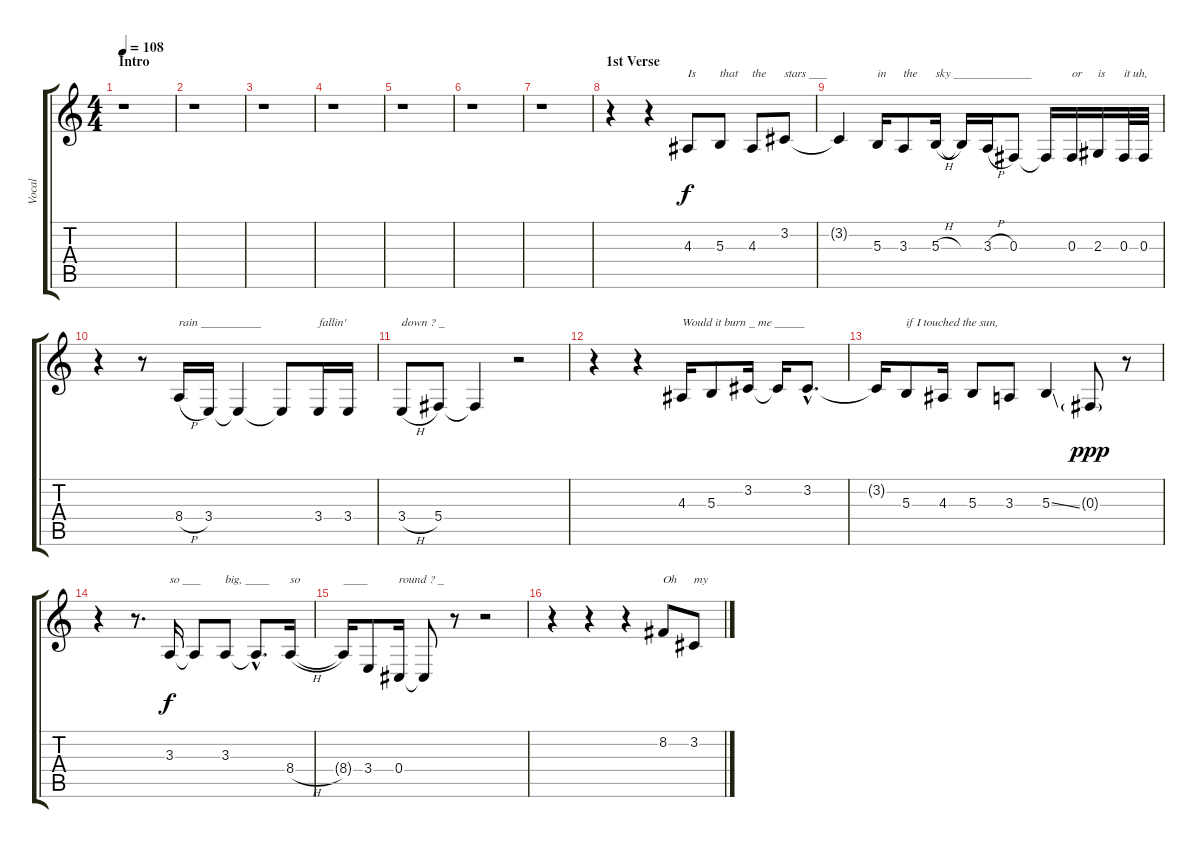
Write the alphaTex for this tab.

\track ("Vocal" "Vocal") {instrument flute}
\staff {score tabs}
\tuning (Eb4 Bb3 Gb3 Db3 Ab2 Eb2) {hide}
\ts (4 4)
\section ("" "Intro")
\tempo 108
\clef g2
\ks c
r.1{dy f instrument flute} |
r.1 |
r.1 |
r.1 |
r.1 |
r.1 |
r.1 |
\section ("" "1st Verse")
r.4 r.4 4.3.8{txt "Is"} 5.3.8{txt "that"} 4.3.8{txt "the"} 3.2.8{txt "stars ___"} |
3.2{t}.4 5.3.16{txt "in"} 3.3.8{txt "the"} 5.3{h}.16{txt "sky _____________"} 5.3{t}.16 3.3{h}.16 0.3.8 0.3{t}.16 0.3.16{txt "or"} 2.3.16{txt "is"} 0.3.32{txt "it uh,"} 0.3.32 |
r.4 r.8 8.4{h}.16{txt "rain __________"} 3.4.16 3.4{t}.4 3.4{t}.8 3.4.16{txt "fallin'"} 3.4.16 |
3.4{h}.8{txt "down ? _"} 5.4.8 5.4{t}.4 r.2 |
r.4 r.4 4.3.16{txt "Would it burn _ me _____"} 5.3.8 3.2.16 3.2{t}.16 3.2{hac}.8{d} |
3.2{t}.16 5.3.8{txt "if I touched the sun,"} 4.3.16 5.3.8 3.3.8 5.3{ss}.4 0.3{g}.8{dy ppp} r.8 |
r.4 r.8{d} 3.3.16{txt "so ___" dy f} 3.3{t}.8 3.3.8{txt "big, ____"} 3.3{hac t}.8{d} 8.4{h}.16{txt "so"} |
8.4{t}.16{txt "____"} 3.4.8 0.4.16{txt "round ? _"} 0.4{t}.8 r.8 r.2 |
r.4 r.4 r.4 8.2.8{txt "Oh"} 3.2.8{txt "my"}
